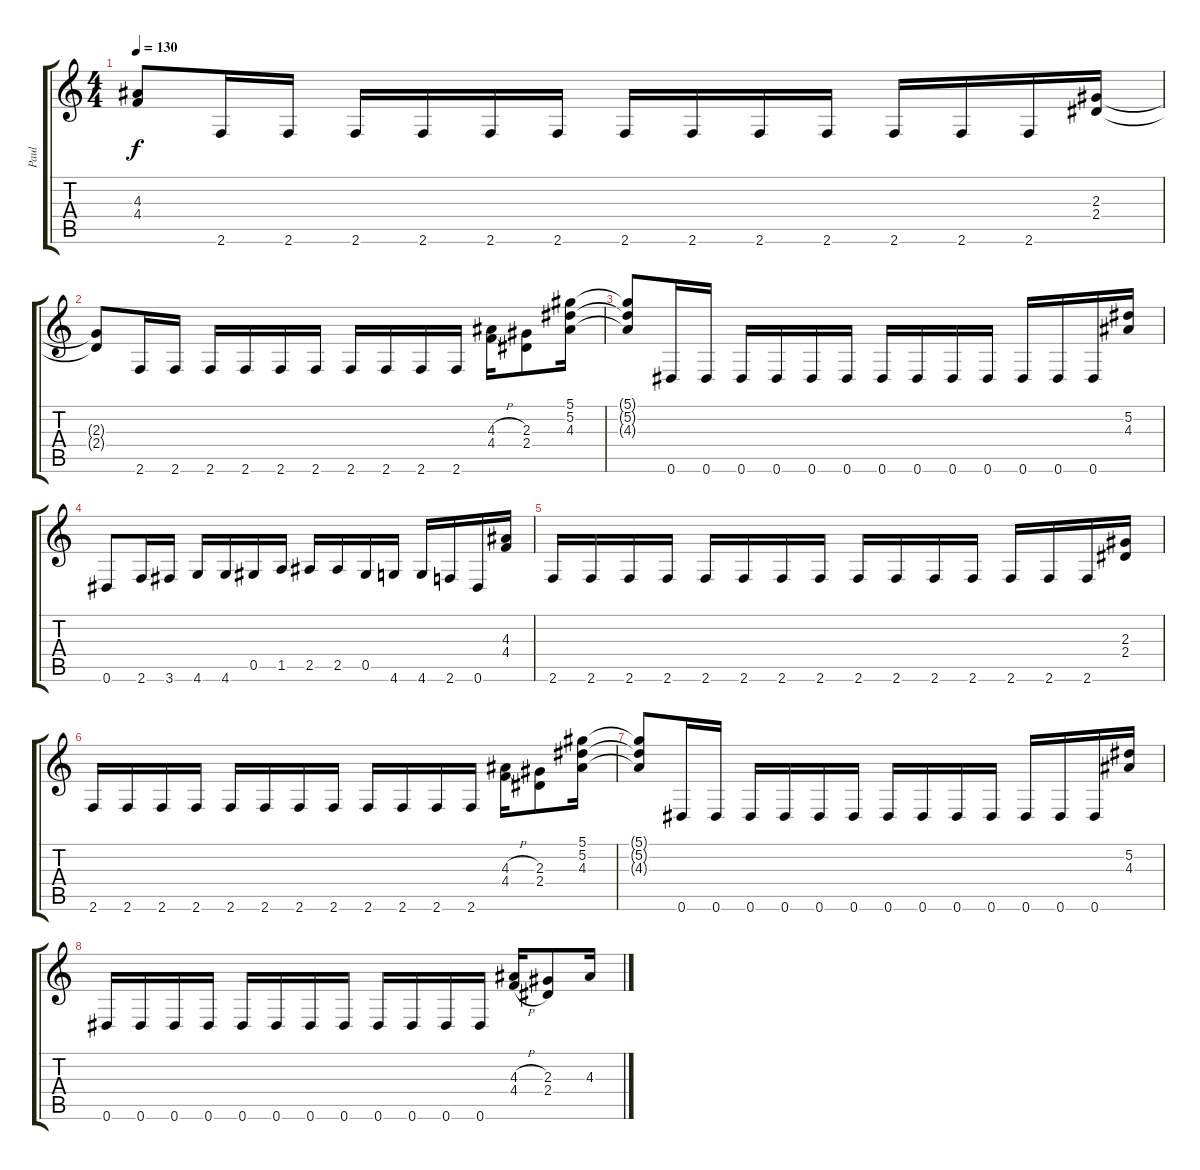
\track ("Paul" "Paul") {instrument distortionguitar}
\staff {score tabs}
\tuning (Eb4 Bb3 Gb3 Db3 Ab2 Eb2) {hide}
\ts (4 4)
\tempo 130
\clef g2
\ks c
(4.3 4.4).8{dy f} 2.6.16 2.6.16 2.6.16 2.6.16 2.6.16 2.6.16 2.6.16 2.6.16 2.6.16 2.6.16 2.6.16 2.6.16 2.6.16 (2.3 2.4).16 |
(2.3{t} 2.4{t}).8 2.6.16 2.6.16 2.6.16 2.6.16 2.6.16 2.6.16 2.6.16 2.6.16 2.6.16 2.6.16 (4.3{h} 4.4{h}).16 (2.3 2.4).8 (5.1 5.2 4.3).16 |
(5.1{t} 5.2{t} 4.3{t}).8 0.6.16 0.6.16 0.6.16 0.6.16 0.6.16 0.6.16 0.6.16 0.6.16 0.6.16 0.6.16 0.6.16 0.6.16 0.6.16 (5.2 4.3).16 |
0.6.8 2.6.16 3.6.16 4.6.16 4.6.16 0.5.16 1.5.16 2.5.16 2.5.16 0.5.16 4.6.16 4.6.16 2.6.16 0.6.16 (4.3 4.4).16 |
2.6.16 2.6.16 2.6.16 2.6.16 2.6.16 2.6.16 2.6.16 2.6.16 2.6.16 2.6.16 2.6.16 2.6.16 2.6.16 2.6.16 2.6.16 (2.3 2.4).16 |
2.6.16 2.6.16 2.6.16 2.6.16 2.6.16 2.6.16 2.6.16 2.6.16 2.6.16 2.6.16 2.6.16 2.6.16 (4.3{h} 4.4{h}).16 (2.3 2.4).8 (5.1 5.2 4.3).16 |
(5.1{t} 5.2{t} 4.3{t}).8 0.6.16 0.6.16 0.6.16 0.6.16 0.6.16 0.6.16 0.6.16 0.6.16 0.6.16 0.6.16 0.6.16 0.6.16 0.6.16 (5.2 4.3).16 |
0.6.16 0.6.16 0.6.16 0.6.16 0.6.16 0.6.16 0.6.16 0.6.16 0.6.16 0.6.16 0.6.16 0.6.16 (4.3{h} 4.4{h}).16 (2.3 2.4).8 4.3.16
